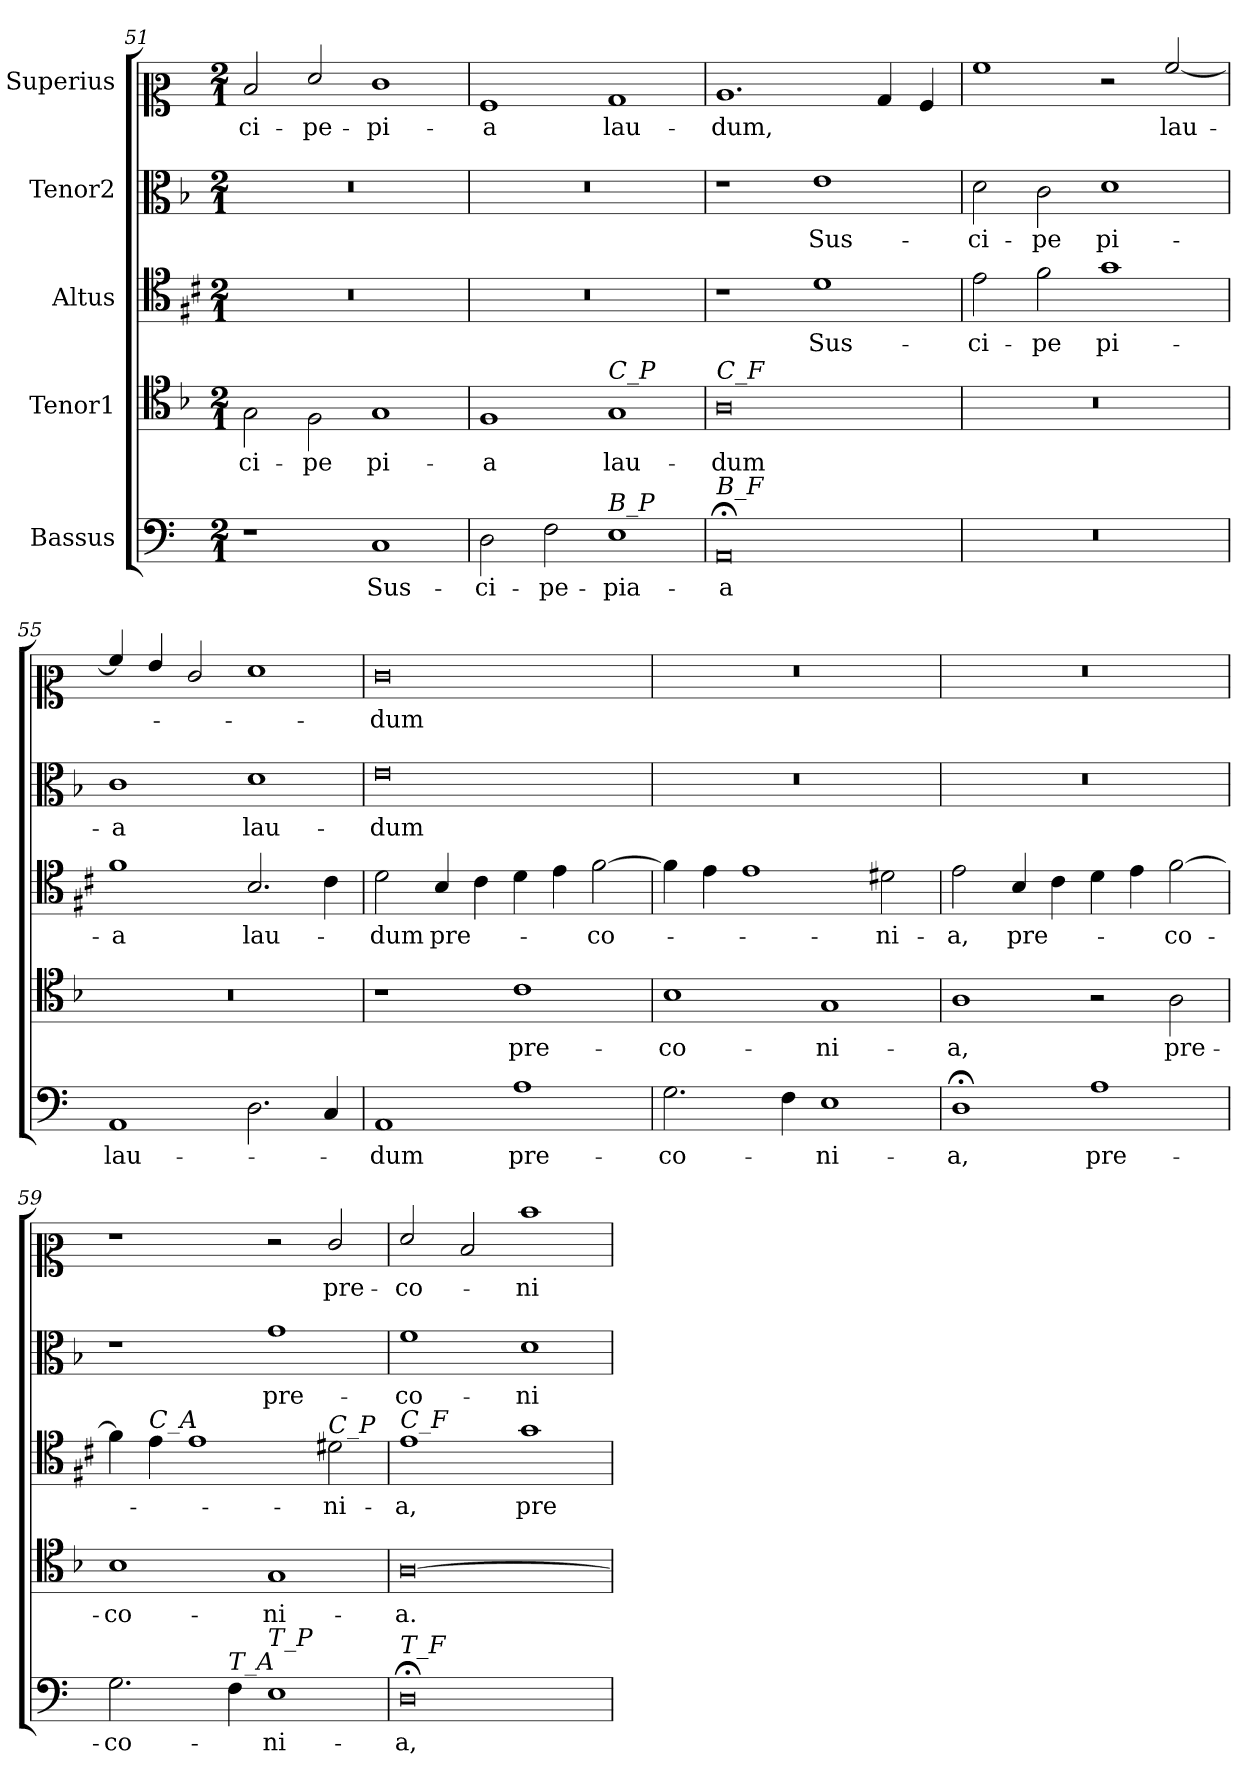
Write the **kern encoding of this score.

**kern	**text	**kern	**text	**kern	**text	**kern	**text	**kern	**text
*part5	*part5	*part4	*part4	*part3	*part3	*part2	*part2	*part1	*part1
*staff5	*staff5	*staff4	*staff4	*staff3	*staff3	*staff2	*staff2	*staff1	*staff1
*I"Bassus	*	*I"Tenor1	*	*I"Altus	*	*I"Tenor2	*	*I"Superius	*
*clefF4	*	*clefC4	*	*clefC4	*	*clefC3	*	*clefC2	*
*	*	*	*	*ITrd1c2	*	*	*	*	*
*k[]	*	*k[b-]	*	*k[]	*	*k[b-]	*	*k[]	*
*C:	*	*	*	*C:	*	*	*	*C:	*
*M2/1	*	*M2/1	*	*M2/1	*	*M2/1	*	*M2/1	*
=51	=51	=51	=51	=51	=51	=51	=51	=51	=51
!	!	!	!LO:LY:b	!	!	!	!	!	!LO:LY:b
1r	.	2G\	-ci-	0r	.	0r	.	2d/	-ci-
!	!	!	!LO:LY:b	!	!	!	!	!	!LO:LY:b
.	.	2F\	-pe	.	.	.	.	2f/	-pe-
!	!LO:LY:b	!	!LO:LY:b	!	!	!	!	!	!LO:LY:b
1C	Sus-	1G	pi-	.	.	.	.	1e	-pi-
=52	=52	=52	=52	=52	=52	=52	=52	=52	=52
!	!LO:LY:b	!	!LO:LY:b	!	!	!	!	!	!LO:LY:b
2D\	-ci-	1F	-a	0r	.	0r	.	1A	-a
!	!LO:LY:b	!	!	!	!	!	!	!	!
2F\	-pe-	.	.	.	.	.	.	.	.
!	!	!LO:TX:a:i:t=C_P	!	!	!	!	!	!	!
!LO:TX:a:i:t=B_P	!	!	!	!	!	!	!	!	!
!	!LO:LY:b	!	!LO:LY:b	!	!	!	!	!	!LO:LY:b
1E	-pia-	1G	lau-	.	.	.	.	1B	lau-
=53	=53	=53	=53	=53	=53	=53	=53	=53	=53
!	!	!LO:TX:a:i:t=C_F	!	!	!	!	!	!	!
!LO:TX:a:i:t=B_F	!	!	!	!	!	!	!	!	!
!	!LO:LY:b	!	!LO:LY:b	!	!	!	!	!	!LO:LY:b
0AA;<	-a	0A	-dum	1r	.	1r	.	1.c	-dum,
!	!	!	!	!	!LO:LY:b	!	!LO:LY:b	!	!
.	.	.	.	1c	Sus-	1e	Sus-	.	.
.	.	.	.	.	.	.	.	4B/	.
.	.	.	.	.	.	.	.	4A/	.
=54	=54	=54	=54	=54	=54	=54	=54	=54	=54
!	!	!	!	!	!LO:LY:b	!	!LO:LY:b	!	!
0r	.	0r	.	2d\	-ci-	2d\	-ci-	1a	.
!	!	!	!	!	!LO:LY:b	!	!LO:LY:b	!	!
.	.	.	.	2e\	-pe	2c\	-pe	.	.
!	!	!	!	!	!LO:LY:b	!	!LO:LY:b	!	!
.	.	.	.	1f	pi-	1d	pi-	2r	.
!	!	!	!	!	!	!	!	!	!LO:LY:b
.	.	.	.	.	.	.	.	[2a/	lau-
=55	=55	=55	=55	=55	=55	=55	=55	=55	=55
!	!LO:LY:b	!	!	!	!LO:LY:b	!	!LO:LY:b	!	!
1AA	lau-	0r	.	1e	-a	1c	-a	4a/]	.
.	.	.	.	.	.	.	.	4g/	.
.	.	.	.	.	.	.	.	2e/	.
!	!	!	!	!	!LO:LY:b	!	!LO:LY:b	!	!
2.D\	.	.	.	2.A/	lau-	1d	lau-	1f	.
4C/	.	.	.	4B\	.	.	.	.	.
=56	=56	=56	=56	=56	=56	=56	=56	=56	=56
!	!LO:LY:b	!	!	!	!LO:LY:b	!	!LO:LY:b	!	!LO:LY:b
1AA	-dum	1r	.	2c\	-dum	0e	-dum	0e	-dum
!	!	!	!	!	!LO:LY:b	!	!	!	!
.	.	.	.	4A/	pre-	.	.	.	.
.	.	.	.	4B\	.	.	.	.	.
!	!LO:LY:b	!	!LO:LY:b	!	!	!	!	!	!
1A	pre-	1c	pre-	4c\	.	.	.	.	.
.	.	.	.	4d\	.	.	.	.	.
!	!	!	!	!	!LO:LY:b	!	!	!	!
.	.	.	.	[2e\	-co-	.	.	.	.
=57	=57	=57	=57	=57	=57	=57	=57	=57	=57
!	!LO:LY:b	!	!LO:LY:b	!	!	!	!	!	!
2.G\	-co-	1B-	-co-	4e\]	.	0r	.	0r	.
.	.	.	.	4d\	.	.	.	.	.
.	.	.	.	1d	.	.	.	.	.
4F\	.	.	.	.	.	.	.	.	.
!	!LO:LY:b	!	!LO:LY:b	!	!	!	!	!	!
1E	-ni-	1G	-ni-	.	.	.	.	.	.
!	!	!	!	!	!LO:LY:b	!	!	!	!
.	.	.	.	2c#i\	-ni-	.	.	.	.
=58	=58	=58	=58	=58	=58	=58	=58	=58	=58
!	!LO:LY:b	!	!LO:LY:b	!	!LO:LY:b	!	!	!	!
1D;<	-a,	1A	-a,	2d\	-a,	0r	.	0r	.
!	!	!	!	!	!LO:LY:b	!	!	!	!
.	.	.	.	4A/	pre-	.	.	.	.
.	.	.	.	4B\	.	.	.	.	.
!	!LO:LY:b	!	!	!	!	!	!	!	!
1A	pre-	2r	.	4c\	.	.	.	.	.
.	.	.	.	4d\	.	.	.	.	.
!	!	!	!LO:LY:b	!	!LO:LY:b	!	!	!	!
.	.	2A\	pre-	[2e\	-co-	.	.	.	.
=59	=59	=59	=59	=59	=59	=59	=59	=59	=59
!	!LO:LY:b	!	!LO:LY:b	!	!	!	!	!	!
2.G\	-co-	1B-	-co-	4e\]	.	1r	.	1r	.
!	!	!	!	!LO:TX:a:i:t=C_A	!	!	!	!	!
.	.	.	.	4d\	.	.	.	.	.
.	.	.	.	1d	.	.	.	.	.
!LO:TX:a:i:t=T_A	!	!	!	!	!	!	!	!	!
4F\	.	.	.	.	.	.	.	.	.
!LO:TX:a:i:t=T_P	!	!	!	!	!	!	!	!	!
!	!LO:LY:b	!	!LO:LY:b	!	!	!	!LO:LY:b	!	!
1E	-ni-	1G	-ni-	.	.	1g	pre-	2r	.
!	!	!	!	!LO:TX:a:i:t=C_P	!	!	!	!	!
!	!	!	!	!	!LO:LY:b	!	!	!	!LO:LY:b
.	.	.	.	2c#i\	-ni-	.	.	2e/	pre-
=60	=60	=60	=60	=60	=60	=60	=60	=60	=60
!	!	!	!	!LO:TX:a:i:t=C_F	!	!	!	!	!
!LO:TX:a:i:t=T_F	!	!	!	!	!	!	!	!	!
!	!LO:LY:b	!	!LO:LY:b	!	!LO:LY:b	!	!LO:LY:b	!	!LO:LY:b
0D;<	-a,	[0A	-a.	1d	-a,	1f	-co-	2f/	-co-
.	.	.	.	.	.	.	.	2d/	.
!	!	!	!	!	!LO:LY:b	!	!LO:LY:b	!	!LO:LY:b
.	.	.	.	1f	pre-	1d	-ni-	1dd	-ni-
=	=	=	=	=	=	=	=	=	=
*-	*-	*-	*-	*-	*-	*-	*-	*-	*-
